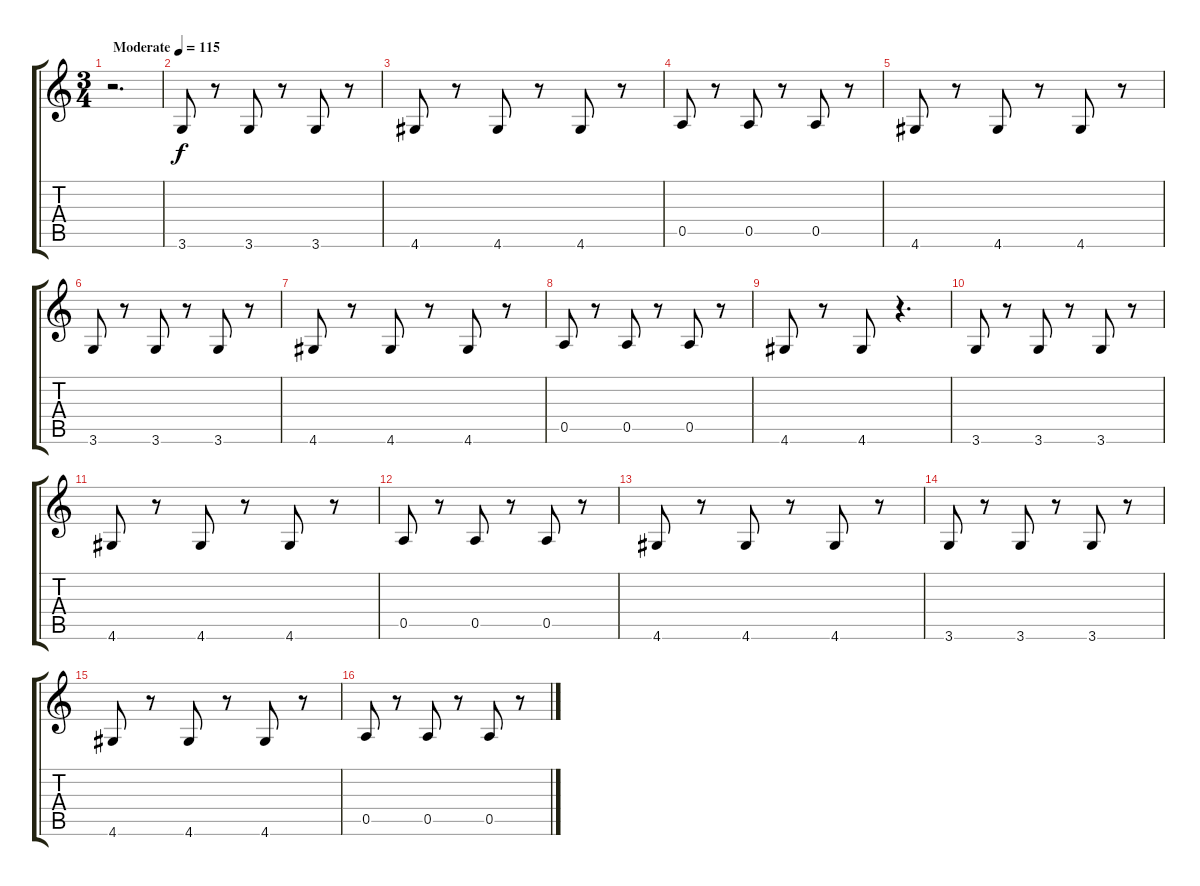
\track "" {instrument electricbassfinger}
\staff {score tabs}
\tuning (E4 B3 G3 D3 A2 E2) {hide}
\ts (3 4)
\tempo (115 "Moderate")
\clef g2
\ks c
r.2{d dy f instrument electricbassfinger} |
3.6.8 r.8 3.6.8 r.8 3.6.8 r.8 |
4.6.8 r.8 4.6.8 r.8 4.6.8 r.8 |
0.5.8 r.8 0.5.8 r.8 0.5.8 r.8 |
4.6.8 r.8 4.6.8 r.8 4.6.8 r.8 |
3.6.8 r.8 3.6.8 r.8 3.6.8 r.8 |
4.6.8 r.8 4.6.8 r.8 4.6.8 r.8 |
0.5.8 r.8 0.5.8 r.8 0.5.8 r.8 |
4.6.8 r.8 4.6.8 r.4{d} |
3.6.8 r.8 3.6.8 r.8 3.6.8 r.8 |
4.6.8 r.8 4.6.8 r.8 4.6.8 r.8 |
0.5.8 r.8 0.5.8 r.8 0.5.8 r.8 |
4.6.8 r.8 4.6.8 r.8 4.6.8 r.8 |
3.6.8 r.8 3.6.8 r.8 3.6.8 r.8 |
4.6.8 r.8 4.6.8 r.8 4.6.8 r.8 |
0.5.8 r.8 0.5.8 r.8 0.5.8 r.8
